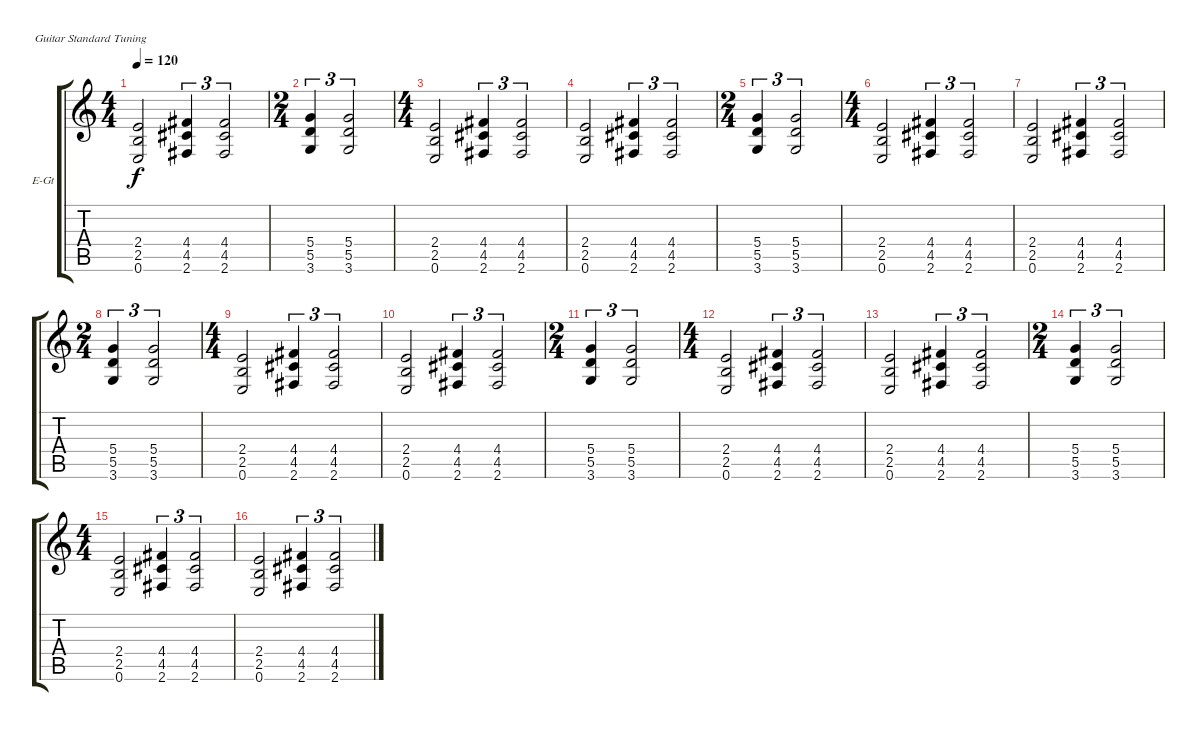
\defaultSystemsLayout 4
\bracketExtendMode groupsimilarinstruments
\firstSystemTrackNameOrientation horizontal
\otherSystemsTrackNameOrientation horizontal
\track ("James Hetfield (Dist.Gtr.1)" "E-Gt") {instrument distortionguitar}
\staff {score tabs}
\tuning (E4 B3 G3 D3 A2 E2)
\ts (4 4)
\tempo 120
\clef g2
\ks c
(0.6 2.5 2.4).2{dy f} (4.5 4.4 2.6).4{tu (3 2)} (4.5 4.4 2.6).2{tu (3 2)} |
\ts (2 4)
(3.6 5.5 5.4).4{tu (3 2)} (5.4 5.5 3.6).2{tu (3 2)} |
\ts (4 4)
(0.6 2.5 2.4).2 (4.5 4.4 2.6).4{tu (3 2)} (4.5 4.4 2.6).2{tu (3 2)} |
(0.6 2.5 2.4).2 (4.5 4.4 2.6).4{tu (3 2)} (4.5 4.4 2.6).2{tu (3 2)} |
\ts (2 4)
(3.6 5.5 5.4).4{tu (3 2)} (5.4 5.5 3.6).2{tu (3 2)} |
\ts (4 4)
(0.6 2.5 2.4).2 (4.5 4.4 2.6).4{tu (3 2)} (4.5 4.4 2.6).2{tu (3 2)} |
(0.6 2.5 2.4).2 (4.5 4.4 2.6).4{tu (3 2)} (4.5 4.4 2.6).2{tu (3 2)} |
\ts (2 4)
(3.6 5.5 5.4).4{tu (3 2)} (5.4 5.5 3.6).2{tu (3 2)} |
\ts (4 4)
(0.6 2.5 2.4).2 (4.5 4.4 2.6).4{tu (3 2)} (4.5 4.4 2.6).2{tu (3 2)} |
(0.6 2.5 2.4).2 (4.5 4.4 2.6).4{tu (3 2)} (4.5 4.4 2.6).2{tu (3 2)} |
\ts (2 4)
(3.6 5.5 5.4).4{tu (3 2)} (5.4 5.5 3.6).2{tu (3 2)} |
\ts (4 4)
(0.6 2.5 2.4).2 (4.5 4.4 2.6).4{tu (3 2)} (4.5 4.4 2.6).2{tu (3 2)} |
(0.6 2.5 2.4).2 (4.5 4.4 2.6).4{tu (3 2)} (4.5 4.4 2.6).2{tu (3 2)} |
\ts (2 4)
(3.6 5.5 5.4).4{tu (3 2)} (5.4 5.5 3.6).2{tu (3 2)} |
\ts (4 4)
(0.6 2.5 2.4).2 (4.5 4.4 2.6).4{tu (3 2)} (4.5 4.4 2.6).2{tu (3 2)} |
(0.6 2.5 2.4).2 (4.5 4.4 2.6).4{tu (3 2)} (4.5 4.4 2.6).2{tu (3 2)}
